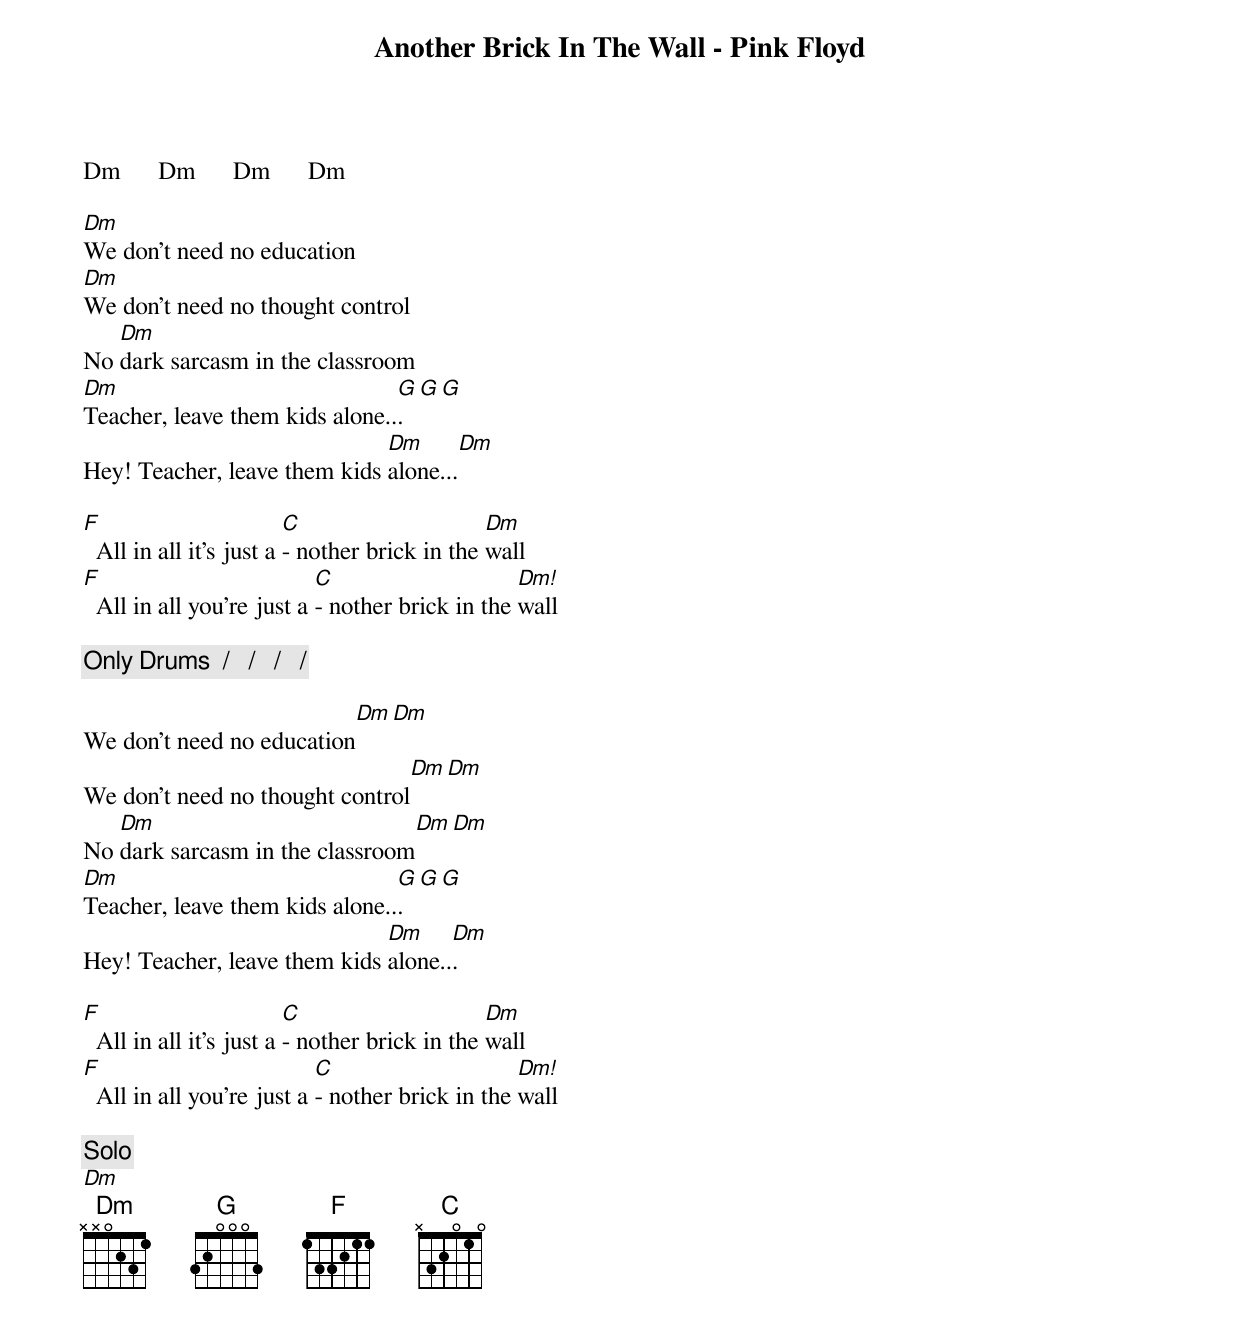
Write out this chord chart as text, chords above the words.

Another Brick In The Wall - Pink Floyd

Dm      Dm      Dm      Dm

Dm
We don't need no education
Dm
We don't need no thought control
   Dm
No dark sarcasm in the classroom
Dm                              G   G   G
Teacher, leave them kids alone...
                              Dm        Dm
Hey! Teacher, leave them kids alone...

F                        C                     Dm
  All in all it's just a - nother brick in the wall
F                          C                     Dm!
  All in all you're just a - nother brick in the wall

[Only Drums  /   /   /   /]

                            Dm  Dm
We don't need no education
                                 Dm  Dm
We don't need no thought control
   Dm                             Dm  Dm
No dark sarcasm in the classroom
Dm                              G   G   G
Teacher, leave them kids alone...
                              Dm     Dm
Hey! Teacher, leave them kids alone...

F                        C                     Dm
  All in all it's just a - nother brick in the wall
F                          C                     Dm!
  All in all you're just a - nother brick in the wall

[Solo]
Dm
